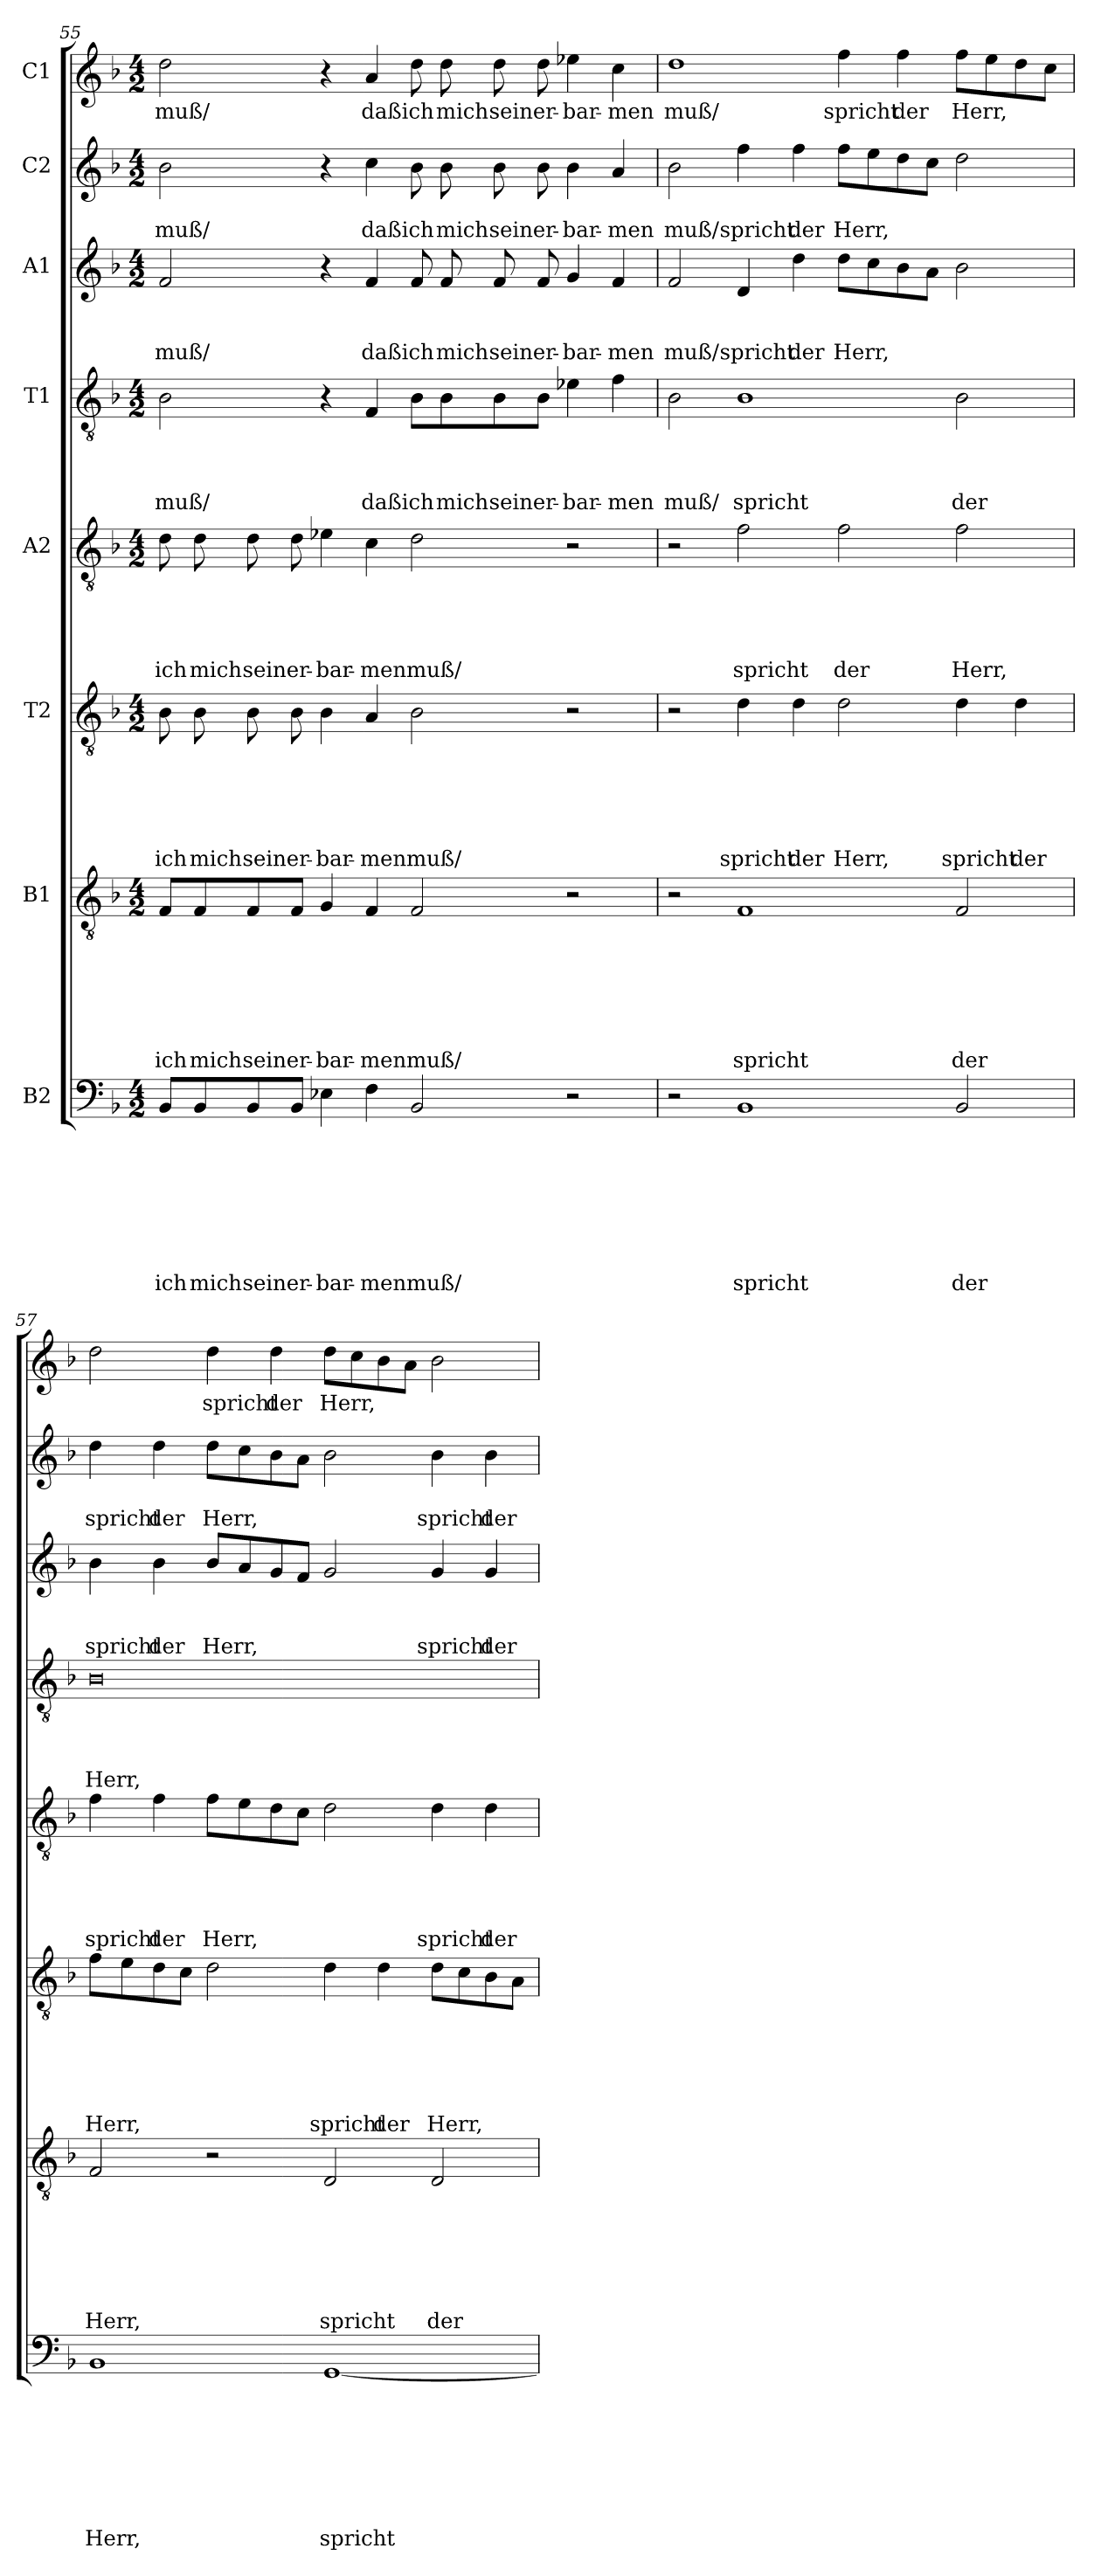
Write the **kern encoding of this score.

**kern	**text	**text	**text	**text	**text	**text	**text	**text	**kern	**text	**text	**text	**text	**text	**text	**text	**kern	**text	**text	**text	**text	**text	**text	**kern	**text	**text	**text	**text	**text	**kern	**text	**text	**text	**text	**kern	**text	**text	**text	**kern	**text	**text	**kern	**text
*part8	*part8	*part8	*part8	*part8	*part8	*part8	*part8	*part8	*part7	*part7	*part7	*part7	*part7	*part7	*part7	*part7	*part6	*part6	*part6	*part6	*part6	*part6	*part6	*part5	*part5	*part5	*part5	*part5	*part5	*part4	*part4	*part4	*part4	*part4	*part3	*part3	*part3	*part3	*part2	*part2	*part2	*part1	*part1
*staff8	*staff8	*staff8	*staff8	*staff8	*staff8	*staff8	*staff8	*staff8	*staff7	*staff7	*staff7	*staff7	*staff7	*staff7	*staff7	*staff7	*staff6	*staff6	*staff6	*staff6	*staff6	*staff6	*staff6	*staff5	*staff5	*staff5	*staff5	*staff5	*staff5	*staff4	*staff4	*staff4	*staff4	*staff4	*staff3	*staff3	*staff3	*staff3	*staff2	*staff2	*staff2	*staff1	*staff1
*I"B2	*	*	*	*	*	*	*	*	*I"B1	*	*	*	*	*	*	*	*I"T2	*	*	*	*	*	*	*I"A2	*	*	*	*	*	*I"T1	*	*	*	*	*I"A1	*	*	*	*I"C2	*	*	*I"C1	*
*clefF4	*	*	*	*	*	*	*	*	*clefGv2	*	*	*	*	*	*	*	*clefGv2	*	*	*	*	*	*	*clefGv2	*	*	*	*	*	*clefGv2	*	*	*	*	*clefG2	*	*	*	*clefG2	*	*	*clefG2	*
*k[b-]	*	*	*	*	*	*	*	*	*k[b-]	*	*	*	*	*	*	*	*k[b-]	*	*	*	*	*	*	*k[b-]	*	*	*	*	*	*k[b-]	*	*	*	*	*k[b-]	*	*	*	*k[b-]	*	*	*k[b-]	*
*d:	*	*	*	*	*	*	*	*	*d:	*	*	*	*	*	*	*	*d:	*	*	*	*	*	*	*d:	*	*	*	*	*	*d:	*	*	*	*	*d:	*	*	*	*d:	*	*	*d:	*
*M4/2	*	*	*	*	*	*	*	*	*M4/2	*	*	*	*	*	*	*	*M4/2	*	*	*	*	*	*	*M4/2	*	*	*	*	*	*M4/2	*	*	*	*	*M4/2	*	*	*	*M4/2	*	*	*M4/2	*
=55	=55	=55	=55	=55	=55	=55	=55	=55	=55	=55	=55	=55	=55	=55	=55	=55	=55	=55	=55	=55	=55	=55	=55	=55	=55	=55	=55	=55	=55	=55	=55	=55	=55	=55	=55	=55	=55	=55	=55	=55	=55	=55	=55
8BB-/L	.	.	.	.	.	.	.	ich	8F/L	.	.	.	.	.	.	ich	8B-\	.	.	.	.	.	ich	8d\	.	.	.	.	ich	2B-\	.	.	.	muß/	2f/	.	.	muß/	2b-\	.	muß/	2dd\	muß/
8BB-/	.	.	.	.	.	.	.	mich	8F/	.	.	.	.	.	.	mich	8B-\	.	.	.	.	.	mich	8d\	.	.	.	.	mich	.	.	.	.	.	.	.	.	.	.	.	.	.	.
8BB-/	.	.	.	.	.	.	.	sein	8F/	.	.	.	.	.	.	sein	8B-\	.	.	.	.	.	sein	8d\	.	.	.	.	sein	.	.	.	.	.	.	.	.	.	.	.	.	.	.
8BB-/J	.	.	.	.	.	.	.	er-	8F/J	.	.	.	.	.	.	er-	8B-\	.	.	.	.	.	er-	8d\	.	.	.	.	er-	.	.	.	.	.	.	.	.	.	.	.	.	.	.
4E-X\	.	.	.	.	.	.	.	-bar-	4G/	.	.	.	.	.	.	-bar-	4B-\	.	.	.	.	.	-bar-	4e-X\	.	.	.	.	-bar-	4r	.	.	.	.	4r	.	.	.	4r	.	.	4r	.
4F\	.	.	.	.	.	.	.	-men	4F/	.	.	.	.	.	.	-men	4A/	.	.	.	.	.	-men	4c\	.	.	.	.	-men	4F/	.	.	.	daß	4f/	.	.	daß	4cc\	.	daß	4a/	daß
2BB-/	.	.	.	.	.	.	.	muß/	2F/	.	.	.	.	.	.	muß/	2B-\	.	.	.	.	.	muß/	2d\	.	.	.	.	muß/	8B-\L	.	.	.	ich	8f/	.	.	ich	8b-\	.	ich	8dd\	ich
.	.	.	.	.	.	.	.	.	.	.	.	.	.	.	.	.	.	.	.	.	.	.	.	.	.	.	.	.	.	8B-\	.	.	.	mich	8f/	.	.	mich	8b-\	.	mich	8dd\	mich
.	.	.	.	.	.	.	.	.	.	.	.	.	.	.	.	.	.	.	.	.	.	.	.	.	.	.	.	.	.	8B-\	.	.	.	sein	8f/	.	.	sein	8b-\	.	sein	8dd\	sein
.	.	.	.	.	.	.	.	.	.	.	.	.	.	.	.	.	.	.	.	.	.	.	.	.	.	.	.	.	.	8B-\J	.	.	.	er-	8f/	.	.	er-	8b-\	.	er-	8dd\	er-
2r	.	.	.	.	.	.	.	.	2r	.	.	.	.	.	.	.	2r	.	.	.	.	.	.	2r	.	.	.	.	.	4e-X\	.	.	.	-bar-	4g/	.	.	-bar-	4b-\	.	-bar-	4ee-X\	-bar-
.	.	.	.	.	.	.	.	.	.	.	.	.	.	.	.	.	.	.	.	.	.	.	.	.	.	.	.	.	.	4f\	.	.	.	-men	4f/	.	.	-men	4a/	.	-men	4cc\	-men
!!LO:PB:g=z
=56	=56	=56	=56	=56	=56	=56	=56	=56	=56	=56	=56	=56	=56	=56	=56	=56	=56	=56	=56	=56	=56	=56	=56	=56	=56	=56	=56	=56	=56	=56	=56	=56	=56	=56	=56	=56	=56	=56	=56	=56	=56	=56	=56
2r	.	.	.	.	.	.	.	.	2r	.	.	.	.	.	.	.	2r	.	.	.	.	.	.	2r	.	.	.	.	.	2B-\	.	.	.	muß/	2f/	.	.	muß/	2b-\	.	muß/	1dd	muß/
1BB-	.	.	.	.	.	.	.	spricht	1F	.	.	.	.	.	.	spricht	4d\	.	.	.	.	.	spricht	2f\	.	.	.	.	spricht	1B-	.	.	.	spricht	4d/	.	.	spricht	4ff\	.	spricht	.	.
.	.	.	.	.	.	.	.	.	.	.	.	.	.	.	.	.	4d\	.	.	.	.	.	der	.	.	.	.	.	.	.	.	.	.	.	4dd\	.	.	der	4ff\	.	der	.	.
.	.	.	.	.	.	.	.	.	.	.	.	.	.	.	.	.	2d\	.	.	.	.	.	Herr,	2f\	.	.	.	.	der	.	.	.	.	.	8dd\L	.	.	Herr,	8ff\L	.	Herr,	4ff\	spricht
.	.	.	.	.	.	.	.	.	.	.	.	.	.	.	.	.	.	.	.	.	.	.	.	.	.	.	.	.	.	.	.	.	.	.	8cc\	.	.	.	8ee\	.	.	.	.
.	.	.	.	.	.	.	.	.	.	.	.	.	.	.	.	.	.	.	.	.	.	.	.	.	.	.	.	.	.	.	.	.	.	.	8b-\	.	.	.	8dd\	.	.	4ff\	der
.	.	.	.	.	.	.	.	.	.	.	.	.	.	.	.	.	.	.	.	.	.	.	.	.	.	.	.	.	.	.	.	.	.	.	8a\J	.	.	.	8cc\J	.	.	.	.
2BB-/	.	.	.	.	.	.	.	der	2F/	.	.	.	.	.	.	der	4d\	.	.	.	.	.	spricht	2f\	.	.	.	.	Herr,	2B-\	.	.	.	der	2b-\	.	.	.	2dd\	.	.	8ff\L	Herr,
.	.	.	.	.	.	.	.	.	.	.	.	.	.	.	.	.	.	.	.	.	.	.	.	.	.	.	.	.	.	.	.	.	.	.	.	.	.	.	.	.	.	8ee\	.
.	.	.	.	.	.	.	.	.	.	.	.	.	.	.	.	.	4d\	.	.	.	.	.	der	.	.	.	.	.	.	.	.	.	.	.	.	.	.	.	.	.	.	8dd\	.
.	.	.	.	.	.	.	.	.	.	.	.	.	.	.	.	.	.	.	.	.	.	.	.	.	.	.	.	.	.	.	.	.	.	.	.	.	.	.	.	.	.	8cc\J	.
=57	=57	=57	=57	=57	=57	=57	=57	=57	=57	=57	=57	=57	=57	=57	=57	=57	=57	=57	=57	=57	=57	=57	=57	=57	=57	=57	=57	=57	=57	=57	=57	=57	=57	=57	=57	=57	=57	=57	=57	=57	=57	=57	=57
1BB-	.	.	.	.	.	.	.	Herr,	2F/	.	.	.	.	.	.	Herr,	8f\L	.	.	.	.	.	Herr,	4f\	.	.	.	.	spricht	0B-	.	.	.	Herr,	4b-\	.	.	spricht	4dd\	.	spricht	2dd\	.
.	.	.	.	.	.	.	.	.	.	.	.	.	.	.	.	.	8e\	.	.	.	.	.	.	.	.	.	.	.	.	.	.	.	.	.	.	.	.	.	.	.	.	.	.
.	.	.	.	.	.	.	.	.	.	.	.	.	.	.	.	.	8d\	.	.	.	.	.	.	4f\	.	.	.	.	der	.	.	.	.	.	4b-\	.	.	der	4dd\	.	der	.	.
.	.	.	.	.	.	.	.	.	.	.	.	.	.	.	.	.	8c\J	.	.	.	.	.	.	.	.	.	.	.	.	.	.	.	.	.	.	.	.	.	.	.	.	.	.
.	.	.	.	.	.	.	.	.	2r	.	.	.	.	.	.	.	2d\	.	.	.	.	.	.	8f\L	.	.	.	.	Herr,	.	.	.	.	.	8b-/L	.	.	Herr,	8dd\L	.	Herr,	4dd\	spricht
.	.	.	.	.	.	.	.	.	.	.	.	.	.	.	.	.	.	.	.	.	.	.	.	8e\	.	.	.	.	.	.	.	.	.	.	8a/	.	.	.	8cc\	.	.	.	.
.	.	.	.	.	.	.	.	.	.	.	.	.	.	.	.	.	.	.	.	.	.	.	.	8d\	.	.	.	.	.	.	.	.	.	.	8g/	.	.	.	8b-\	.	.	4dd\	der
.	.	.	.	.	.	.	.	.	.	.	.	.	.	.	.	.	.	.	.	.	.	.	.	8c\J	.	.	.	.	.	.	.	.	.	.	8f/J	.	.	.	8a\J	.	.	.	.
[1GG	.	.	.	.	.	.	.	spricht	2D/	.	.	.	.	.	.	spricht	4d\	.	.	.	.	.	spricht	2d\	.	.	.	.	.	.	.	.	.	.	2g/	.	.	.	2b-\	.	.	8dd\L	Herr,
.	.	.	.	.	.	.	.	.	.	.	.	.	.	.	.	.	.	.	.	.	.	.	.	.	.	.	.	.	.	.	.	.	.	.	.	.	.	.	.	.	.	8cc\	.
.	.	.	.	.	.	.	.	.	.	.	.	.	.	.	.	.	4d\	.	.	.	.	.	der	.	.	.	.	.	.	.	.	.	.	.	.	.	.	.	.	.	.	8b-\	.
.	.	.	.	.	.	.	.	.	.	.	.	.	.	.	.	.	.	.	.	.	.	.	.	.	.	.	.	.	.	.	.	.	.	.	.	.	.	.	.	.	.	8a\J	.
.	.	.	.	.	.	.	.	.	2D/	.	.	.	.	.	.	der	8d\L	.	.	.	.	.	Herr,	4d\	.	.	.	.	spricht	.	.	.	.	.	4g/	.	.	spricht	4b-\	.	spricht	2b-\	.
.	.	.	.	.	.	.	.	.	.	.	.	.	.	.	.	.	8c\	.	.	.	.	.	.	.	.	.	.	.	.	.	.	.	.	.	.	.	.	.	.	.	.	.	.
.	.	.	.	.	.	.	.	.	.	.	.	.	.	.	.	.	8B-\	.	.	.	.	.	.	4d\	.	.	.	.	der	.	.	.	.	.	4g/	.	.	der	4b-\	.	der	.	.
.	.	.	.	.	.	.	.	.	.	.	.	.	.	.	.	.	8A\J	.	.	.	.	.	.	.	.	.	.	.	.	.	.	.	.	.	.	.	.	.	.	.	.	.	.
=	=	=	=	=	=	=	=	=	=	=	=	=	=	=	=	=	=	=	=	=	=	=	=	=	=	=	=	=	=	=	=	=	=	=	=	=	=	=	=	=	=	=	=
*-	*-	*-	*-	*-	*-	*-	*-	*-	*-	*-	*-	*-	*-	*-	*-	*-	*-	*-	*-	*-	*-	*-	*-	*-	*-	*-	*-	*-	*-	*-	*-	*-	*-	*-	*-	*-	*-	*-	*-	*-	*-	*-	*-
